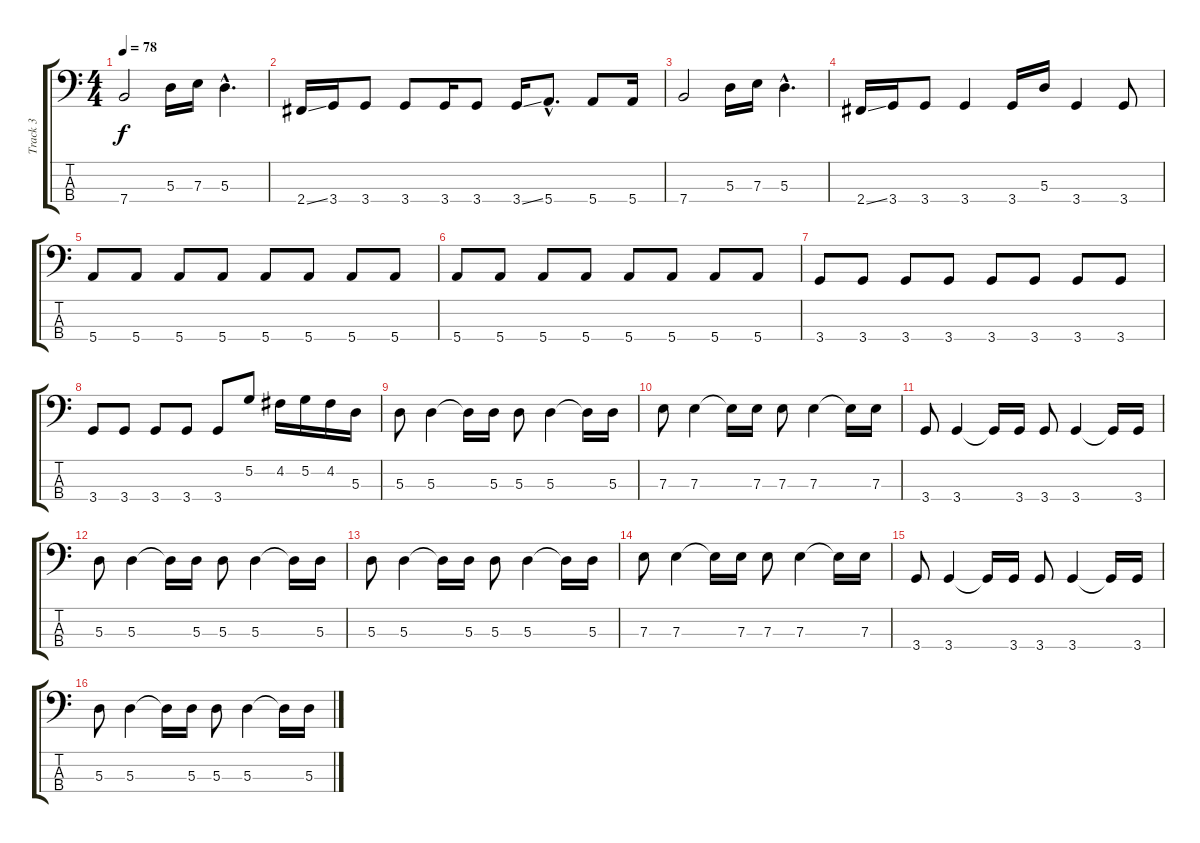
\track ("Track 3" "Track 3") {instrument electricbasspick}
\staff {score tabs}
\tuning (G2 D2 A1 E1) {hide}
\ts (4 4)
\tempo 78
\clef f4
\ks c
7.4.2{dy f} 5.3.16 7.3.16 5.3{hac}.4{d} |
2.4{ss}.16 3.4.16 3.4.8 3.4.8 3.4.16 3.4.8 3.4{ss}.16 5.4{hac}.8{d} 5.4.8 5.4.16 |
7.4.2 5.3.16 7.3.16 5.3{hac}.4{d} |
2.4{ss}.16 3.4.16 3.4.8 3.4.4 3.4.16 5.3.16 3.4.4 3.4.8 |
5.4.8 5.4.8 5.4.8 5.4.8 5.4.8 5.4.8 5.4.8 5.4.8 |
5.4.8 5.4.8 5.4.8 5.4.8 5.4.8 5.4.8 5.4.8 5.4.8 |
3.4.8 3.4.8 3.4.8 3.4.8 3.4.8 3.4.8 3.4.8 3.4.8 |
3.4.8 3.4.8 3.4.8 3.4.8 3.4.8 5.2.8 4.2.16 5.2.16 4.2.16 5.3.16 |
5.3.8 5.3.4 5.3{t}.16 5.3.16 5.3.8 5.3.4 5.3{t}.16 5.3.16 |
7.3.8 7.3.4 7.3{t}.16 7.3.16 7.3.8 7.3.4 7.3{t}.16 7.3.16 |
3.4.8 3.4.4 3.4{t}.16 3.4.16 3.4.8 3.4.4 3.4{t}.16 3.4.16 |
5.3.8 5.3.4 5.3{t}.16 5.3.16 5.3.8 5.3.4 5.3{t}.16 5.3.16 |
5.3.8 5.3.4 5.3{t}.16 5.3.16 5.3.8 5.3.4 5.3{t}.16 5.3.16 |
7.3.8 7.3.4 7.3{t}.16 7.3.16 7.3.8 7.3.4 7.3{t}.16 7.3.16 |
3.4.8 3.4.4 3.4{t}.16 3.4.16 3.4.8 3.4.4 3.4{t}.16 3.4.16 |
5.3.8 5.3.4 5.3{t}.16 5.3.16 5.3.8 5.3.4 5.3{t}.16 5.3.16
